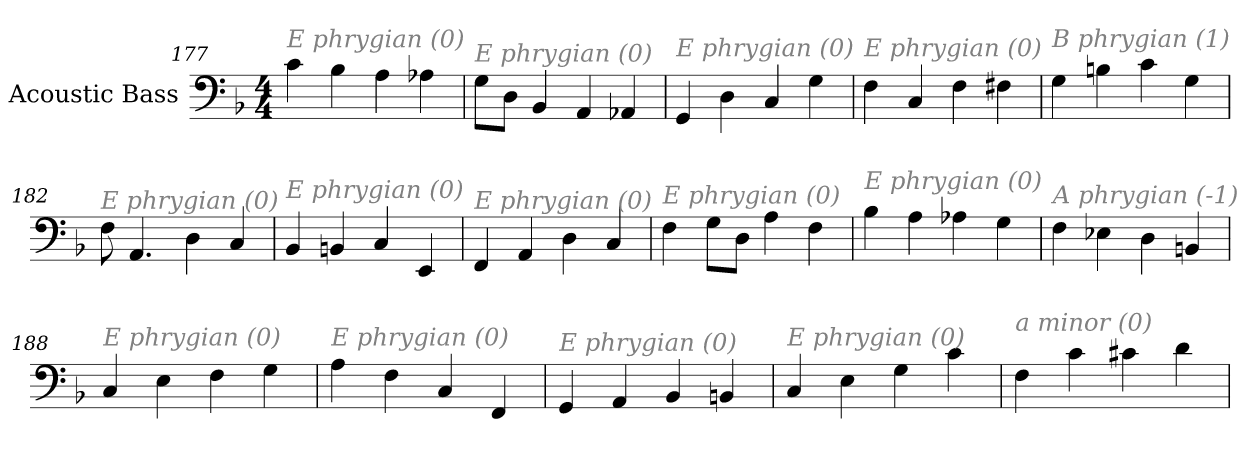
**kern
*part1
*staff1
*I"Acoustic Bass
*clefF4
*ITrd7c12
*k[b-]
*F:
*M4/4
=177
!LO:TX:i:color=#808080:t=E phrygian (0)
4C
4BB-
4AA
4AA-X
=178
!LO:TX:i:color=#808080:t=E phrygian (0)
8GGL
8DDJ
4BBB-
4AAA
4AAA-X
=179
!LO:TX:i:color=#808080:t=E phrygian (0)
4GGG
4DD
4CC
4GG
=180
!LO:TX:i:color=#808080:t=E phrygian (0)
4FF
4CC
4FF
4FF#X
=181
!LO:TX:i:color=#808080:t=B phrygian (1)
4GG
4BBn
4C
4GG
=182
!LO:TX:i:color=#808080:t=E phrygian (0)
8FF
4.AAA
4DD
4CC
=183
!LO:TX:i:color=#808080:t=E phrygian (0)
4BBB-
4BBBn
4CC
4EEE
=184
!LO:TX:i:color=#808080:t=E phrygian (0)
4FFF
4AAA
4DD
4CC
=185
!LO:TX:i:color=#808080:t=E phrygian (0)
4FF
8GGL
8DDJ
4AA
4FF
=186
!LO:TX:i:color=#808080:t=E phrygian (0)
4BB-
4AA
4AA-X
4GG
=187
!LO:TX:i:color=#808080:t=A phrygian (-1)
4FF
4EE-X
4DD
4BBBn
=188
!LO:TX:i:color=#808080:t=E phrygian (0)
4CC
4EE
4FF
4GG
=189
!LO:TX:i:color=#808080:t=E phrygian (0)
4AA
4FF
4CC
4FFF
=190
!LO:TX:i:color=#808080:t=E phrygian (0)
4GGG
4AAA
4BBB-
4BBBn
=191
!LO:TX:i:color=#808080:t=E phrygian (0)
4CC
4EE
4GG
4C
=192
!LO:TX:i:color=#808080:t=a minor (0)
4FF
4C
4C#X
4D
=
*-
